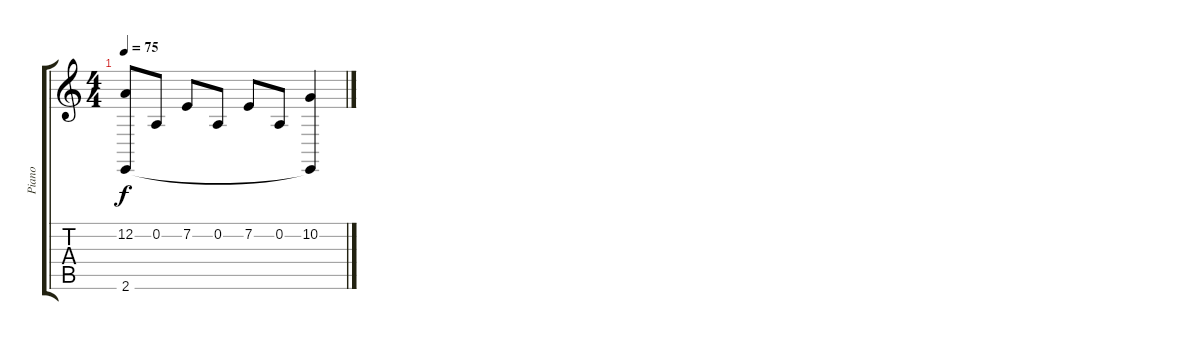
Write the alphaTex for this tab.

\track ("Piano" "Piano") {instrument brightacousticpiano}
\staff {score tabs}
\tuning (D4 A3 F3 C3 G2 D2) {hide}
\ts (4 4)
\tempo 75
\clef g2
\ks c
(12.2 2.6{t}).8{dy f} 0.2.8 7.2.8 0.2.8 7.2.8 0.2.8 (10.2 2.6{t}).4
